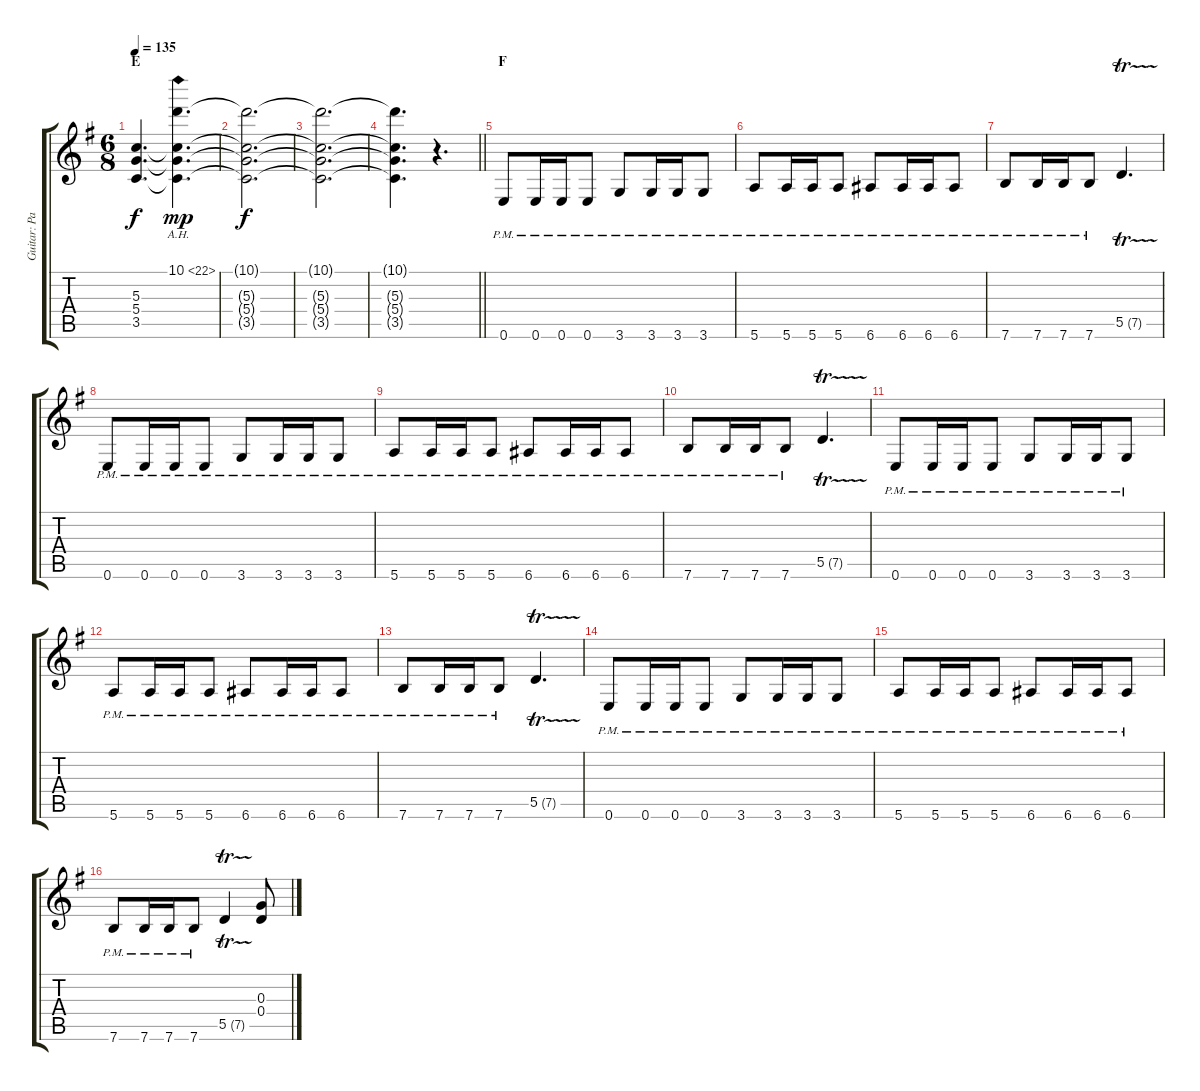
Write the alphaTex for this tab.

\track ("Guitar: Paul" "Guitar: Pa") {instrument distortionguitar}
\staff {score tabs}
\tuning (E4 B3 G3 D3 A2 E2) {hide}
\ts (6 8)
\section ("" "E")
\tempo 135
\clef g2
\ks g
(5.3 5.4 3.5).4{d dy f} (10.1{ah 12} 5.3{t} 5.4{t} 3.5{t}).4{d dy mp} |
(10.1{t} 5.3{t} 5.4{t} 3.5{t}).2{d dy f} |
(10.1{t} 5.3{t} 5.4{t} 3.5{t}).2{d} |
\barLineRight lightlight
(10.1{t} 5.3{t} 5.4{t} 3.5{t}).4{d} r.4{d} |
\section ("" "F")
0.6{pm}.8 0.6{pm}.16 0.6{pm}.16 0.6{pm}.8 3.6{pm}.8 3.6{pm}.16 3.6{pm}.16 3.6{pm}.8 |
5.6{pm}.8 5.6{pm}.16 5.6{pm}.16 5.6{pm}.8 6.6{pm}.8 6.6{pm}.16 6.6{pm}.16 6.6{pm}.8 |
7.6{pm}.8 7.6{pm}.16 7.6{pm}.16 7.6{pm}.8 5.5{tr (7 16)}.4{d} |
0.6{pm}.8 0.6{pm}.16 0.6{pm}.16 0.6{pm}.8 3.6{pm}.8 3.6{pm}.16 3.6{pm}.16 3.6{pm}.8 |
5.6{pm}.8 5.6{pm}.16 5.6{pm}.16 5.6{pm}.8 6.6{pm}.8 6.6{pm}.16 6.6{pm}.16 6.6{pm}.8 |
7.6{pm}.8 7.6{pm}.16 7.6{pm}.16 7.6{pm}.8 5.5{tr (7 16)}.4{d} |
0.6{pm}.8 0.6{pm}.16 0.6{pm}.16 0.6{pm}.8 3.6{pm}.8 3.6{pm}.16 3.6{pm}.16 3.6{pm}.8 |
5.6{pm}.8 5.6{pm}.16 5.6{pm}.16 5.6{pm}.8 6.6{pm}.8 6.6{pm}.16 6.6{pm}.16 6.6{pm}.8 |
7.6{pm}.8 7.6{pm}.16 7.6{pm}.16 7.6{pm}.8 5.5{tr (7 16)}.4{d} |
0.6{pm}.8 0.6{pm}.16 0.6{pm}.16 0.6{pm}.8 3.6{pm}.8 3.6{pm}.16 3.6{pm}.16 3.6{pm}.8 |
5.6{pm}.8 5.6{pm}.16 5.6{pm}.16 5.6{pm}.8 6.6{pm}.8 6.6{pm}.16 6.6{pm}.16 6.6{pm}.8 |
7.6{pm}.8 7.6{pm}.16 7.6{pm}.16 7.6{pm}.8 5.5{tr (7 16)}.4 (0.3 0.4).8
